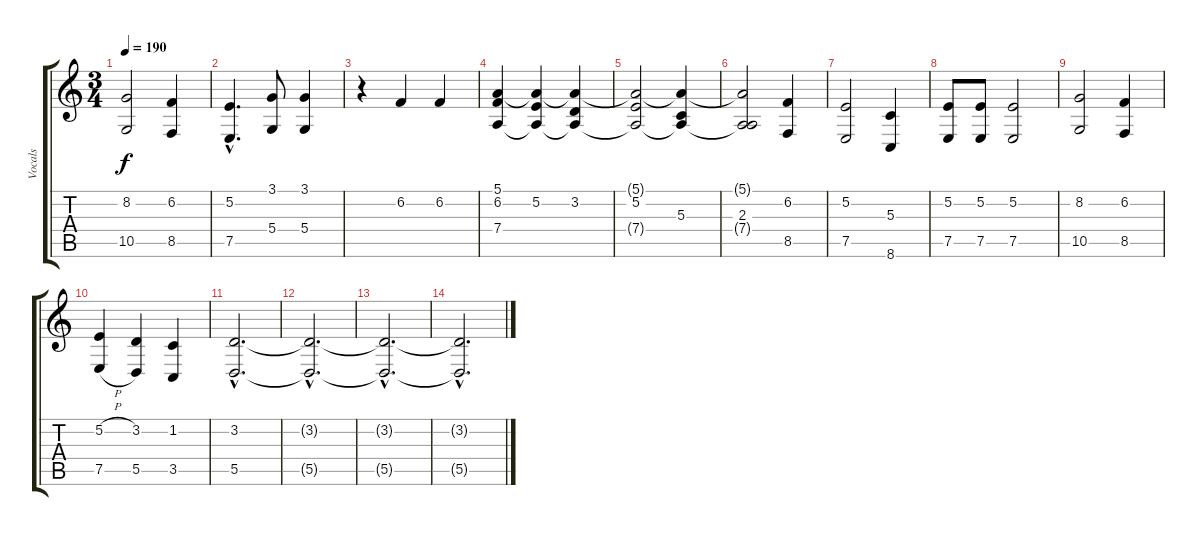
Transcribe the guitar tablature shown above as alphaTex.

\track ("Vocals" "Vocals") {instrument tenorsax}
\staff {score tabs}
\tuning (E4 B3 G3 D3 A2 E2) {hide}
\ts (3 4)
\tempo 190
\clef g2
\ks c
(8.2 10.5).2{dy f} (6.2 8.5).4 |
(5.2{hac} 7.5{hac}).4{d} (3.1 5.4).8 (3.1 5.4).4 |
r.4 6.2.4 6.2.4 |
(5.1 6.2 7.4).4 (5.1{t} 5.2 7.4{t}).4 (5.1{t} 3.2 7.4{t}).4 |
(5.1{t} 5.2 7.4{t}).2 (5.1{t} 5.3 7.4{t}).4 |
(5.1{t} 2.3 7.4{t}).2 (6.2 8.5).4 |
(5.2 7.5).2 (5.3 8.6).4 |
(5.2 7.5).8 (5.2 7.5).8 (5.2 7.5).2 |
(8.2 10.5).2 (6.2 8.5).4 |
(5.2{h} 7.5{h}).4 (3.2 5.5).4 (1.2 3.5).4 |
(3.2{hac} 5.5{hac}).2{d volume 9} |
(3.2{hac t} 5.5{hac t}).2{d} |
(3.2{hac t} 5.5{hac t}).2{d} |
(3.2{hac t} 5.5{hac t}).2{d}
